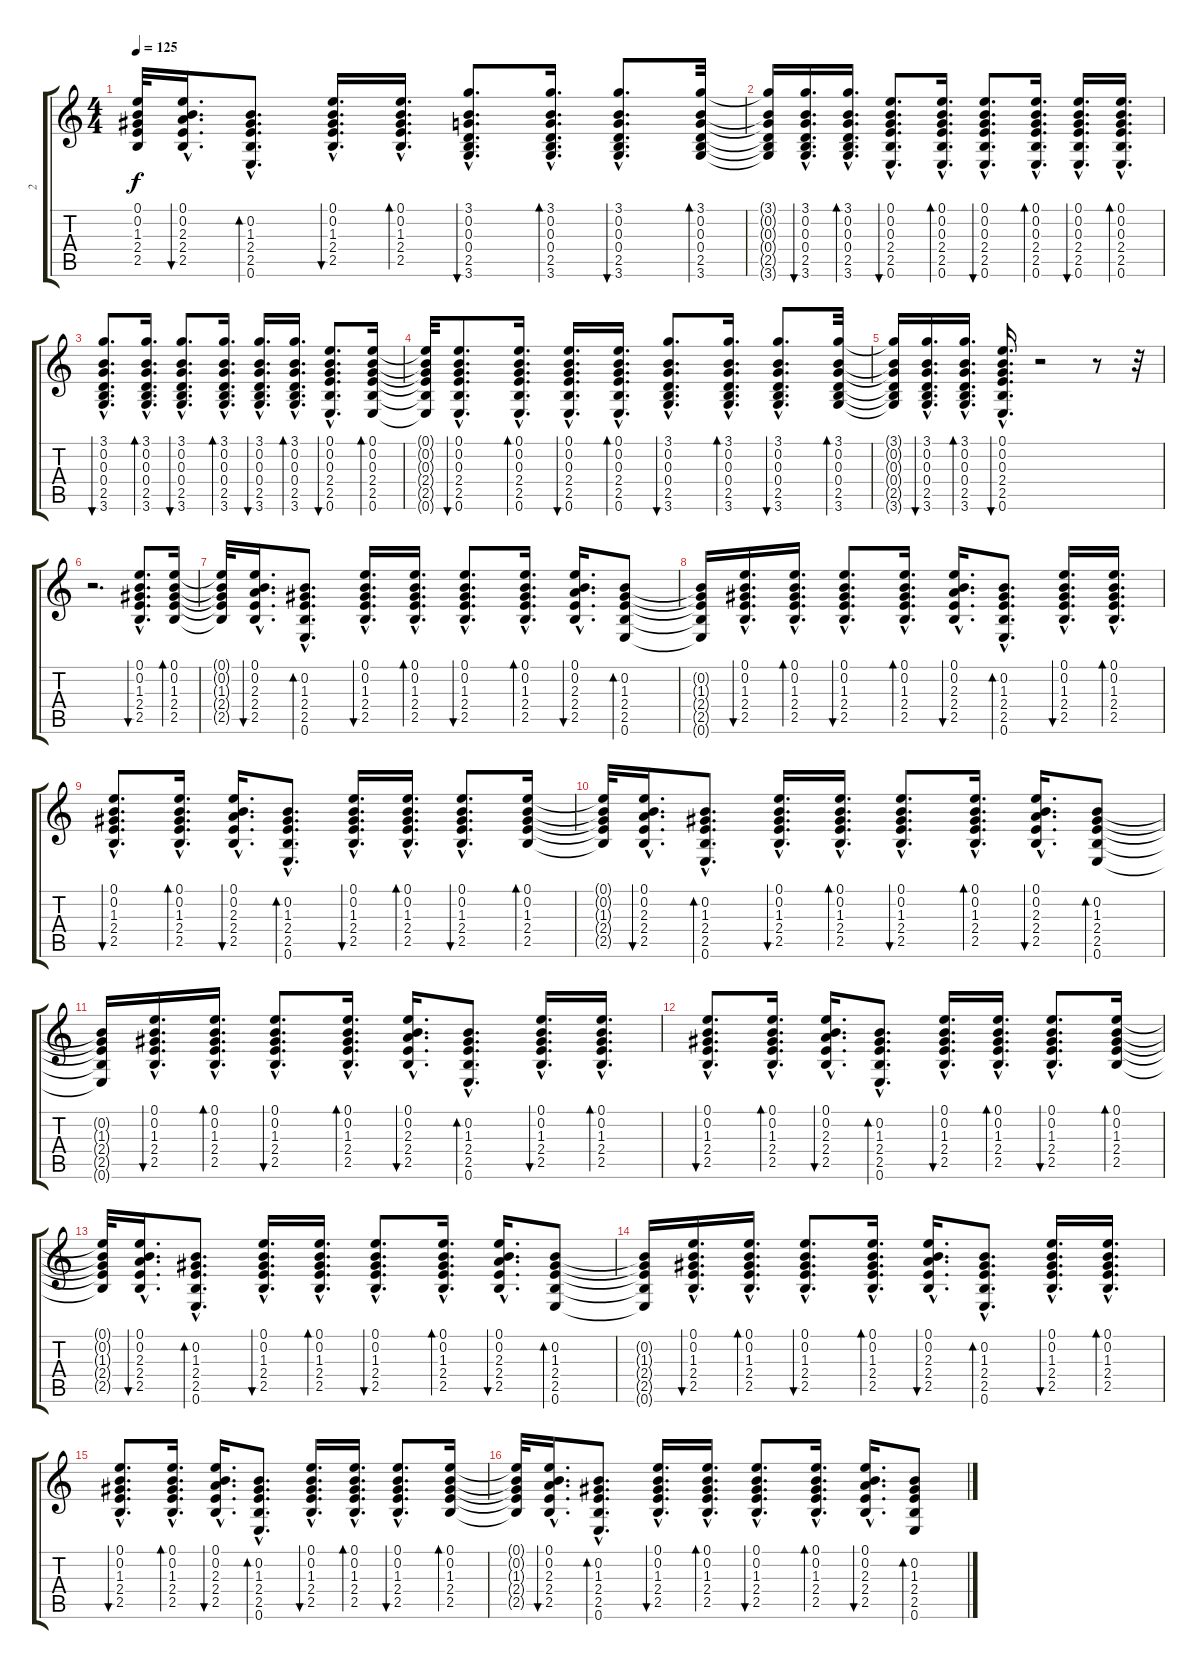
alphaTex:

\track ("2" "2") {instrument acousticguitarsteel}
\staff {score tabs}
\tuning (E4 B3 G3 D3 A2 E2) {hide}
\ts (4 4)
\tempo 125
\clef g2
\ks c
(0.1{t} 0.2{t} 1.3{t} 2.4{t} 2.5{t}).32{dy f} (0.1{hac} 0.2{hac} 2.3{hac} 2.4{hac} 2.5{hac}).16{d bu 30} (0.2{hac} 1.3{hac} 2.4{hac} 2.5{hac} 0.6{hac}).8{d bd 30} (0.1{hac} 0.2{hac} 1.3{hac} 2.4{hac} 2.5{hac}).16{d bu 30} (0.1{hac} 0.2{hac} 1.3{hac} 2.4{hac} 2.5{hac}).16{d bd 30} (3.1{hac} 0.2{hac} 0.3{hac} 0.4{hac} 2.5{hac} 3.6{hac}).8{d bu 30} (3.1{hac} 0.2{hac} 0.3{hac} 0.4{hac} 2.5{hac} 3.6{hac}).16{d bd 30} (3.1{hac} 0.2{hac} 0.3{hac} 0.4{hac} 2.5{hac} 3.6{hac}).8{d bu 30} (3.1 0.2 0.3 0.4 2.5 3.6).32{bd 30} |
(3.1{t} 0.2{t} 0.3{t} 0.4{t} 2.5{t} 3.6{t}).16 (3.1{hac} 0.2{hac} 0.3{hac} 0.4{hac} 2.5{hac} 3.6{hac}).16{d bu 30} (3.1{hac} 0.2{hac} 0.3{hac} 0.4{hac} 2.5{hac} 3.6{hac}).16{d bd 30} (0.1{hac} 0.2{hac} 0.3{hac} 2.4{hac} 2.5{hac} 0.6{hac}).8{d bu 30} (0.1{hac} 0.2{hac} 0.3{hac} 2.4{hac} 2.5{hac} 0.6{hac}).16{d bd 30} (0.1{hac} 0.2{hac} 0.3{hac} 2.4{hac} 2.5{hac} 0.6{hac}).8{d bu 30} (0.1{hac} 0.2{hac} 0.3{hac} 2.4{hac} 2.5{hac} 0.6{hac}).16{d bd 30} (0.1{hac} 0.2{hac} 0.3{hac} 2.4{hac} 2.5{hac} 0.6{hac}).16{d bu 30} (0.1{hac} 0.2{hac} 0.3{hac} 2.4{hac} 2.5{hac} 0.6{hac}).16{d bd 30} |
(3.1{hac} 0.2{hac} 0.3{hac} 0.4{hac} 2.5{hac} 3.6{hac}).8{d bu 30} (3.1{hac} 0.2{hac} 0.3{hac} 0.4{hac} 2.5{hac} 3.6{hac}).16{d bd 30} (3.1{hac} 0.2{hac} 0.3{hac} 0.4{hac} 2.5{hac} 3.6{hac}).8{d bu 30} (3.1{hac} 0.2{hac} 0.3{hac} 0.4{hac} 2.5{hac} 3.6{hac}).16{d bd 30} (3.1{hac} 0.2{hac} 0.3{hac} 0.4{hac} 2.5{hac} 3.6{hac}).16{d bu 30} (3.1{hac} 0.2{hac} 0.3{hac} 0.4{hac} 2.5{hac} 3.6{hac}).16{d bd 30} (0.1{hac} 0.2{hac} 0.3{hac} 2.4{hac} 2.5{hac} 0.6{hac}).8{d bu 30} (0.1 0.2 0.3 2.4 2.5 0.6).16{bd 30} |
(0.1{t} 0.2{t} 0.3{t} 2.4{t} 2.5{t} 0.6{t}).32 (0.1{hac} 0.2{hac} 0.3{hac} 2.4{hac} 2.5{hac} 0.6{hac}).8{d bu 30} (0.1{hac} 0.2{hac} 0.3{hac} 2.4{hac} 2.5{hac} 0.6{hac}).16{d bd 30} (0.1{hac} 0.2{hac} 0.3{hac} 2.4{hac} 2.5{hac} 0.6{hac}).16{d bu 30} (0.1{hac} 0.2{hac} 0.3{hac} 2.4{hac} 2.5{hac} 0.6{hac}).16{d bd 30} (3.1{hac} 0.2{hac} 0.3{hac} 0.4{hac} 2.5{hac} 3.6{hac}).8{d bu 30} (3.1{hac} 0.2{hac} 0.3{hac} 0.4{hac} 2.5{hac} 3.6{hac}).16{d bd 30} (3.1{hac} 0.2{hac} 0.3{hac} 0.4{hac} 2.5{hac} 3.6{hac}).8{d bu 30} (3.1 0.2 0.3 0.4 2.5 3.6).32{bd 30} |
(3.1{t} 0.2{t} 0.3{t} 0.4{t} 2.5{t} 3.6{t}).16 (3.1{hac} 0.2{hac} 0.3{hac} 0.4{hac} 2.5{hac} 3.6{hac}).16{d bu 30} (3.1{hac} 0.2{hac} 0.3{hac} 0.4{hac} 2.5{hac} 3.6{hac}).16{d bd 30} (0.1{hac} 0.2{hac} 0.3{hac} 2.4{hac} 2.5{hac} 0.6{hac}).16{d bu 30} r.2 r.8 r.32 |
r.2{d} (0.1{hac} 0.2{hac} 1.3{hac} 2.4{hac} 2.5{hac}).8{d bu 30} (0.1 0.2 1.3 2.4 2.5).16{bd 30} |
(0.1{t} 0.2{t} 1.3{t} 2.4{t} 2.5{t}).32 (0.1{hac} 0.2{hac} 2.3{hac} 2.4{hac} 2.5{hac}).16{d bu 30} (0.2{hac} 1.3{hac} 2.4{hac} 2.5{hac} 0.6{hac}).8{d bd 30} (0.1{hac} 0.2{hac} 1.3{hac} 2.4{hac} 2.5{hac}).16{d bu 30} (0.1{hac} 0.2{hac} 1.3{hac} 2.4{hac} 2.5{hac}).16{d bd 30} (0.1{hac} 0.2{hac} 1.3{hac} 2.4{hac} 2.5{hac}).8{d bu 30} (0.1{hac} 0.2{hac} 1.3{hac} 2.4{hac} 2.5{hac}).16{d bd 30} (0.1{hac} 0.2{hac} 2.3{hac} 2.4{hac} 2.5{hac}).16{d bu 30} (0.2 1.3 2.4 2.5 0.6).8{bd 30} |
(0.2{t} 1.3{t} 2.4{t} 2.5{t} 0.6{t}).16 (0.1{hac} 0.2{hac} 1.3{hac} 2.4{hac} 2.5{hac}).16{d bu 30} (0.1{hac} 0.2{hac} 1.3{hac} 2.4{hac} 2.5{hac}).16{d bd 30} (0.1{hac} 0.2{hac} 1.3{hac} 2.4{hac} 2.5{hac}).8{d bu 30} (0.1{hac} 0.2{hac} 1.3{hac} 2.4{hac} 2.5{hac}).16{d bd 30} (0.1{hac} 0.2{hac} 2.3{hac} 2.4{hac} 2.5{hac}).16{d bu 30} (0.2{hac} 1.3{hac} 2.4{hac} 2.5{hac} 0.6{hac}).8{d bd 30} (0.1{hac} 0.2{hac} 1.3{hac} 2.4{hac} 2.5{hac}).16{d bu 30} (0.1{hac} 0.2{hac} 1.3{hac} 2.4{hac} 2.5{hac}).16{d bd 30} |
(0.1{hac} 0.2{hac} 1.3{hac} 2.4{hac} 2.5{hac}).8{d bu 30} (0.1{hac} 0.2{hac} 1.3{hac} 2.4{hac} 2.5{hac}).16{d bd 30} (0.1{hac} 0.2{hac} 2.3{hac} 2.4{hac} 2.5{hac}).16{d bu 30} (0.2{hac} 1.3{hac} 2.4{hac} 2.5{hac} 0.6{hac}).8{d bd 30} (0.1{hac} 0.2{hac} 1.3{hac} 2.4{hac} 2.5{hac}).16{d bu 30} (0.1{hac} 0.2{hac} 1.3{hac} 2.4{hac} 2.5{hac}).16{d bd 30} (0.1{hac} 0.2{hac} 1.3{hac} 2.4{hac} 2.5{hac}).8{d bu 30} (0.1 0.2 1.3 2.4 2.5).16{bd 30} |
(0.1{t} 0.2{t} 1.3{t} 2.4{t} 2.5{t}).32 (0.1{hac} 0.2{hac} 2.3{hac} 2.4{hac} 2.5{hac}).16{d bu 30} (0.2{hac} 1.3{hac} 2.4{hac} 2.5{hac} 0.6{hac}).8{d bd 30} (0.1{hac} 0.2{hac} 1.3{hac} 2.4{hac} 2.5{hac}).16{d bu 30} (0.1{hac} 0.2{hac} 1.3{hac} 2.4{hac} 2.5{hac}).16{d bd 30} (0.1{hac} 0.2{hac} 1.3{hac} 2.4{hac} 2.5{hac}).8{d bu 30} (0.1{hac} 0.2{hac} 1.3{hac} 2.4{hac} 2.5{hac}).16{d bd 30} (0.1{hac} 0.2{hac} 2.3{hac} 2.4{hac} 2.5{hac}).16{d bu 30} (0.2 1.3 2.4 2.5 0.6).8{bd 30} |
(0.2{t} 1.3{t} 2.4{t} 2.5{t} 0.6{t}).16 (0.1{hac} 0.2{hac} 1.3{hac} 2.4{hac} 2.5{hac}).16{d bu 30} (0.1{hac} 0.2{hac} 1.3{hac} 2.4{hac} 2.5{hac}).16{d bd 30} (0.1{hac} 0.2{hac} 1.3{hac} 2.4{hac} 2.5{hac}).8{d bu 30} (0.1{hac} 0.2{hac} 1.3{hac} 2.4{hac} 2.5{hac}).16{d bd 30} (0.1{hac} 0.2{hac} 2.3{hac} 2.4{hac} 2.5{hac}).16{d bu 30} (0.2{hac} 1.3{hac} 2.4{hac} 2.5{hac} 0.6{hac}).8{d bd 30} (0.1{hac} 0.2{hac} 1.3{hac} 2.4{hac} 2.5{hac}).16{d bu 30} (0.1{hac} 0.2{hac} 1.3{hac} 2.4{hac} 2.5{hac}).16{d bd 30} |
(0.1{hac} 0.2{hac} 1.3{hac} 2.4{hac} 2.5{hac}).8{d bu 30} (0.1{hac} 0.2{hac} 1.3{hac} 2.4{hac} 2.5{hac}).16{d bd 30} (0.1{hac} 0.2{hac} 2.3{hac} 2.4{hac} 2.5{hac}).16{d bu 30} (0.2{hac} 1.3{hac} 2.4{hac} 2.5{hac} 0.6{hac}).8{d bd 30} (0.1{hac} 0.2{hac} 1.3{hac} 2.4{hac} 2.5{hac}).16{d bu 30} (0.1{hac} 0.2{hac} 1.3{hac} 2.4{hac} 2.5{hac}).16{d bd 30} (0.1{hac} 0.2{hac} 1.3{hac} 2.4{hac} 2.5{hac}).8{d bu 30} (0.1 0.2 1.3 2.4 2.5).16{bd 30} |
(0.1{t} 0.2{t} 1.3{t} 2.4{t} 2.5{t}).32 (0.1{hac} 0.2{hac} 2.3{hac} 2.4{hac} 2.5{hac}).16{d bu 30} (0.2{hac} 1.3{hac} 2.4{hac} 2.5{hac} 0.6{hac}).8{d bd 30} (0.1{hac} 0.2{hac} 1.3{hac} 2.4{hac} 2.5{hac}).16{d bu 30} (0.1{hac} 0.2{hac} 1.3{hac} 2.4{hac} 2.5{hac}).16{d bd 30} (0.1{hac} 0.2{hac} 1.3{hac} 2.4{hac} 2.5{hac}).8{d bu 30} (0.1{hac} 0.2{hac} 1.3{hac} 2.4{hac} 2.5{hac}).16{d bd 30} (0.1{hac} 0.2{hac} 2.3{hac} 2.4{hac} 2.5{hac}).16{d bu 30} (0.2 1.3 2.4 2.5 0.6).8{bd 30} |
(0.2{t} 1.3{t} 2.4{t} 2.5{t} 0.6{t}).16 (0.1{hac} 0.2{hac} 1.3{hac} 2.4{hac} 2.5{hac}).16{d bu 30} (0.1{hac} 0.2{hac} 1.3{hac} 2.4{hac} 2.5{hac}).16{d bd 30} (0.1{hac} 0.2{hac} 1.3{hac} 2.4{hac} 2.5{hac}).8{d bu 30} (0.1{hac} 0.2{hac} 1.3{hac} 2.4{hac} 2.5{hac}).16{d bd 30} (0.1{hac} 0.2{hac} 2.3{hac} 2.4{hac} 2.5{hac}).16{d bu 30} (0.2{hac} 1.3{hac} 2.4{hac} 2.5{hac} 0.6{hac}).8{d bd 30} (0.1{hac} 0.2{hac} 1.3{hac} 2.4{hac} 2.5{hac}).16{d bu 30} (0.1{hac} 0.2{hac} 1.3{hac} 2.4{hac} 2.5{hac}).16{d bd 30} |
(0.1{hac} 0.2{hac} 1.3{hac} 2.4{hac} 2.5{hac}).8{d bu 30} (0.1{hac} 0.2{hac} 1.3{hac} 2.4{hac} 2.5{hac}).16{d bd 30} (0.1{hac} 0.2{hac} 2.3{hac} 2.4{hac} 2.5{hac}).16{d bu 30} (0.2{hac} 1.3{hac} 2.4{hac} 2.5{hac} 0.6{hac}).8{d bd 30} (0.1{hac} 0.2{hac} 1.3{hac} 2.4{hac} 2.5{hac}).16{d bu 30} (0.1{hac} 0.2{hac} 1.3{hac} 2.4{hac} 2.5{hac}).16{d bd 30} (0.1{hac} 0.2{hac} 1.3{hac} 2.4{hac} 2.5{hac}).8{d bu 30} (0.1 0.2 1.3 2.4 2.5).16{bd 30} |
(0.1{t} 0.2{t} 1.3{t} 2.4{t} 2.5{t}).32{volume 0} (0.1{hac} 0.2{hac} 2.3{hac} 2.4{hac} 2.5{hac}).16{d bu 30} (0.2{hac} 1.3{hac} 2.4{hac} 2.5{hac} 0.6{hac}).8{d bd 30} (0.1{hac} 0.2{hac} 1.3{hac} 2.4{hac} 2.5{hac}).16{d bu 30} (0.1{hac} 0.2{hac} 1.3{hac} 2.4{hac} 2.5{hac}).16{d bd 30} (0.1{hac} 0.2{hac} 1.3{hac} 2.4{hac} 2.5{hac}).8{d bu 30} (0.1{hac} 0.2{hac} 1.3{hac} 2.4{hac} 2.5{hac}).16{d bd 30} (0.1{hac} 0.2{hac} 2.3{hac} 2.4{hac} 2.5{hac}).16{d bu 30} (0.2 1.3 2.4 2.5 0.6).8{bd 30}
